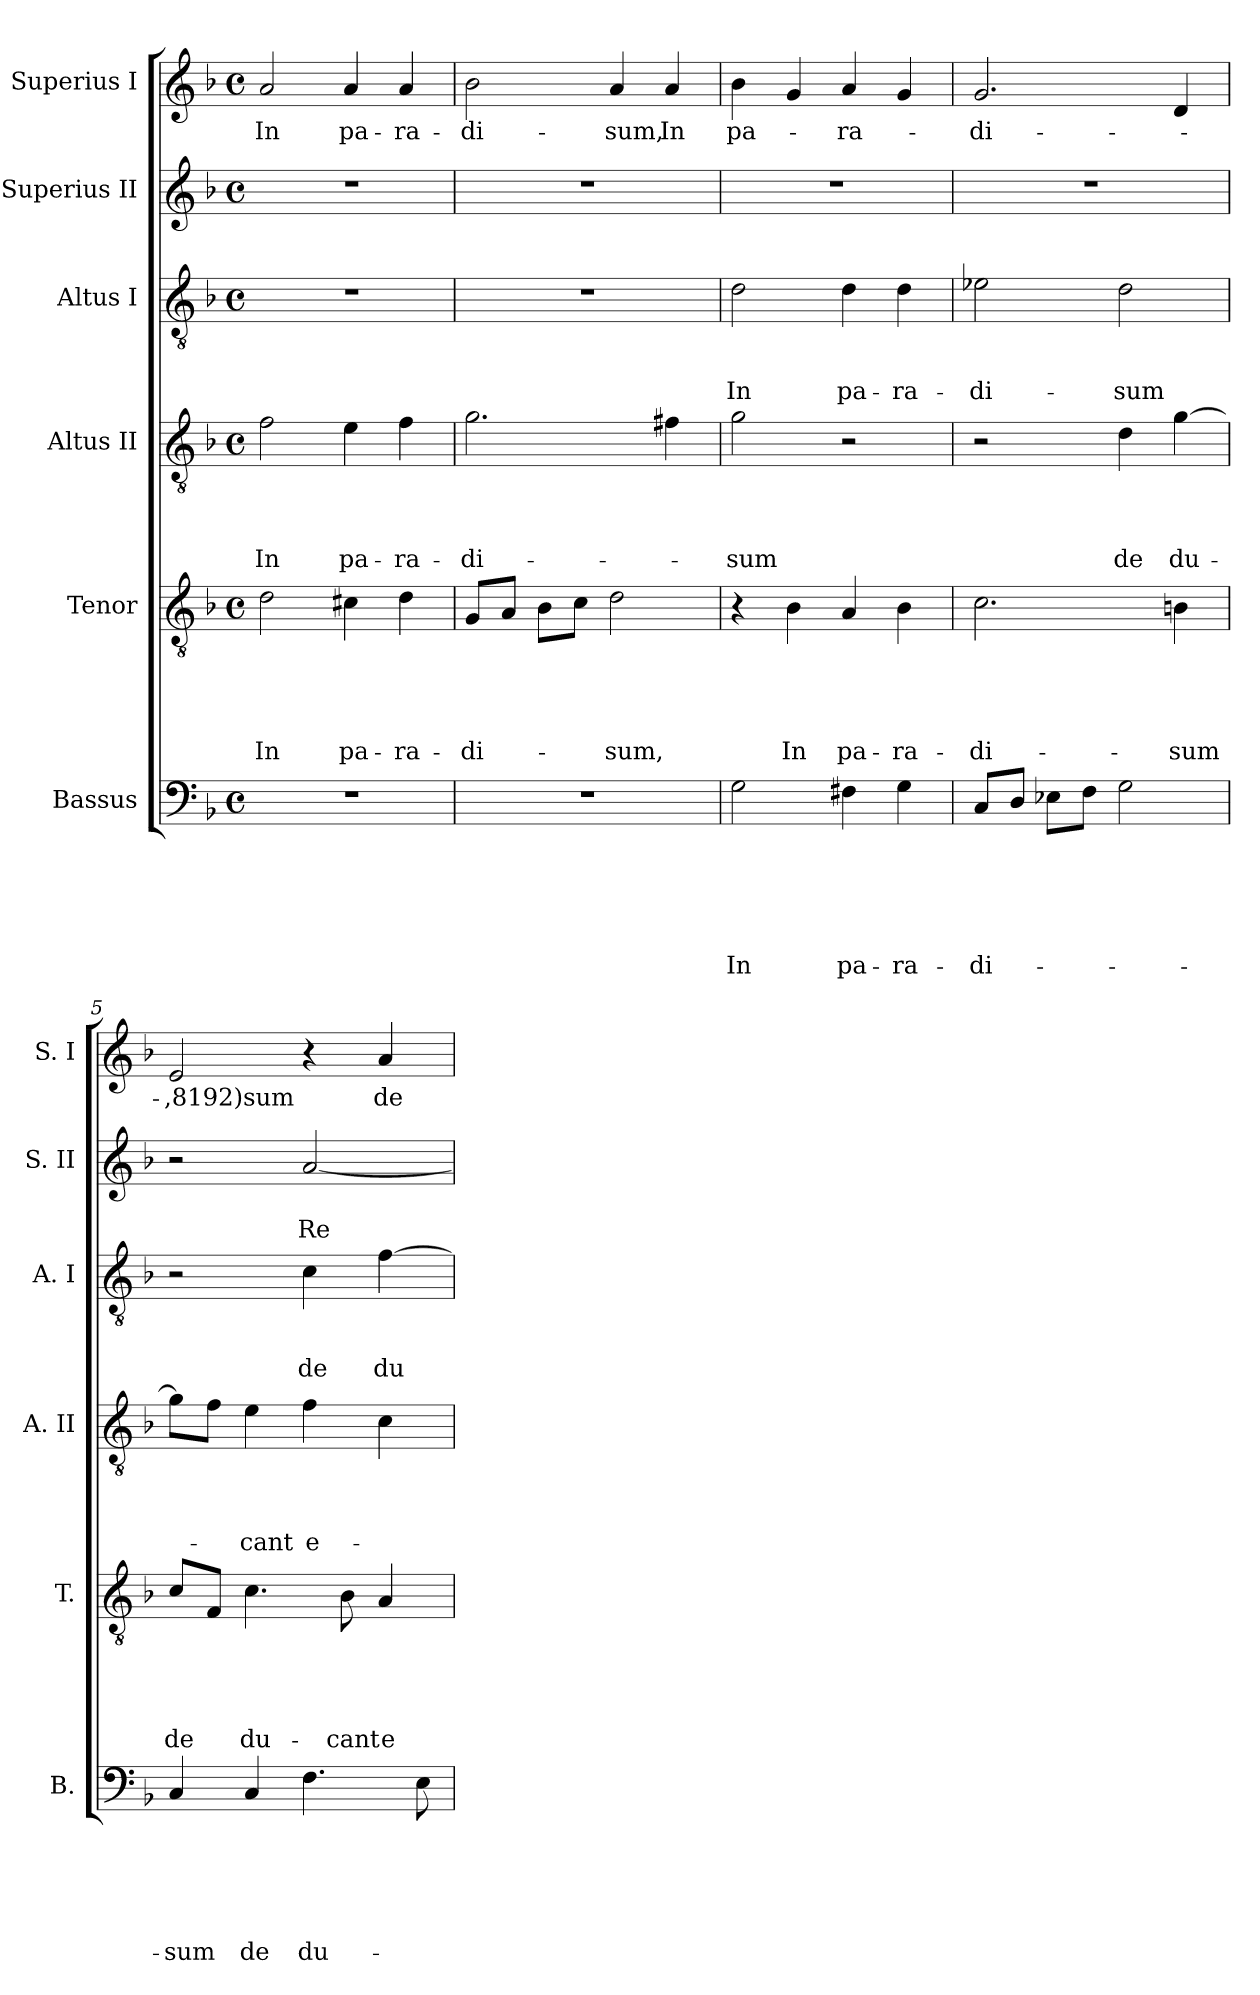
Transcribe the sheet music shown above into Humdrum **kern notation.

**kern	**text	**text	**text	**text	**text	**text	**kern	**text	**text	**text	**text	**text	**kern	**text	**text	**text	**text	**kern	**text	**text	**text	**kern	**text	**text	**kern	**text
*part6	*part6	*part6	*part6	*part6	*part6	*part6	*part5	*part5	*part5	*part5	*part5	*part5	*part4	*part4	*part4	*part4	*part4	*part3	*part3	*part3	*part3	*part2	*part2	*part2	*part1	*part1
*staff6	*staff6	*staff6	*staff6	*staff6	*staff6	*staff6	*staff5	*staff5	*staff5	*staff5	*staff5	*staff5	*staff4	*staff4	*staff4	*staff4	*staff4	*staff3	*staff3	*staff3	*staff3	*staff2	*staff2	*staff2	*staff1	*staff1
*I"Bassus	*	*	*	*	*	*	*I"Tenor	*	*	*	*	*	*I"Altus II	*	*	*	*	*I"Altus I	*	*	*	*I"Superius II	*	*	*I"Superius I	*
*I'B.	*	*	*	*	*	*	*I'T.	*	*	*	*	*	*I'A. II	*	*	*	*	*I'A. I	*	*	*	*I'S. II	*	*	*I'S. I	*
*clefF4	*	*	*	*	*	*	*clefGv2	*	*	*	*	*	*clefGv2	*	*	*	*	*clefGv2	*	*	*	*clefG2	*	*	*clefG2	*
*k[b-]	*	*	*	*	*	*	*k[b-]	*	*	*	*	*	*k[b-]	*	*	*	*	*k[b-]	*	*	*	*k[b-]	*	*	*k[b-]	*
*F:	*	*	*	*	*	*	*F:	*	*	*	*	*	*F:	*	*	*	*	*F:	*	*	*	*F:	*	*	*F:	*
*M4/4	*	*	*	*	*	*	*M4/4	*	*	*	*	*	*M4/4	*	*	*	*	*M4/4	*	*	*	*M4/4	*	*	*M4/4	*
*met(c)	*	*	*	*	*	*	*met(c)	*	*	*	*	*	*met(c)	*	*	*	*	*met(c)	*	*	*	*met(c)	*	*	*met(c)	*
=1	=1	=1	=1	=1	=1	=1	=1	=1	=1	=1	=1	=1	=1	=1	=1	=1	=1	=1	=1	=1	=1	=1	=1	=1	=1	=1
1r	.	.	.	.	.	.	2d\	.	.	.	.	In	2f\	.	.	.	In	1r	.	.	.	1r	.	.	2a/	In
.	.	.	.	.	.	.	4c#X\	.	.	.	.	pa-	4e\	.	.	.	pa-	.	.	.	.	.	.	.	4a/	pa-
.	.	.	.	.	.	.	4d\	.	.	.	.	-ra-	4f\	.	.	.	-ra-	.	.	.	.	.	.	.	4a/	-ra-
=2	=2	=2	=2	=2	=2	=2	=2	=2	=2	=2	=2	=2	=2	=2	=2	=2	=2	=2	=2	=2	=2	=2	=2	=2	=2	=2
1r	.	.	.	.	.	.	8G/L	.	.	.	.	-di-	2.g\	.	.	.	-di-	1r	.	.	.	1r	.	.	2b-\	-di-
.	.	.	.	.	.	.	8A/J	.	.	.	.	.	.	.	.	.	.	.	.	.	.	.	.	.	.	.
.	.	.	.	.	.	.	8B-\L	.	.	.	.	.	.	.	.	.	.	.	.	.	.	.	.	.	.	.
.	.	.	.	.	.	.	8c\J	.	.	.	.	.	.	.	.	.	.	.	.	.	.	.	.	.	.	.
.	.	.	.	.	.	.	2d\	.	.	.	.	-sum,	.	.	.	.	.	.	.	.	.	.	.	.	4a/	-sum,
.	.	.	.	.	.	.	.	.	.	.	.	.	4f#X\	.	.	.	.	.	.	.	.	.	.	.	4a/	In
=3	=3	=3	=3	=3	=3	=3	=3	=3	=3	=3	=3	=3	=3	=3	=3	=3	=3	=3	=3	=3	=3	=3	=3	=3	=3	=3
2G\	.	.	.	.	.	In	4r	.	.	.	.	.	2g\	.	.	.	-sum	2d\	.	.	In	1r	.	.	4b-\	pa-
.	.	.	.	.	.	.	4B-\	.	.	.	.	In	.	.	.	.	.	.	.	.	.	.	.	.	4g/	.
4F#X\	.	.	.	.	.	pa-	4A/	.	.	.	.	pa-	2r	.	.	.	.	4d\	.	.	pa-	.	.	.	4a/	-ra-
4G\	.	.	.	.	.	-ra-	4B-\	.	.	.	.	-ra-	.	.	.	.	.	4d\	.	.	-ra-	.	.	.	4g/	.
=4	=4	=4	=4	=4	=4	=4	=4	=4	=4	=4	=4	=4	=4	=4	=4	=4	=4	=4	=4	=4	=4	=4	=4	=4	=4	=4
8C/L	.	.	.	.	.	-di-	2.c\	.	.	.	.	-di-	2r	.	.	.	.	2e-X\	.	.	-di-	1r	.	.	2.g/	-di-
8D/J	.	.	.	.	.	.	.	.	.	.	.	.	.	.	.	.	.	.	.	.	.	.	.	.	.	.
8E-X\L	.	.	.	.	.	.	.	.	.	.	.	.	.	.	.	.	.	.	.	.	.	.	.	.	.	.
8F\J	.	.	.	.	.	.	.	.	.	.	.	.	.	.	.	.	.	.	.	.	.	.	.	.	.	.
2G\	.	.	.	.	.	.	.	.	.	.	.	.	4d\	.	.	.	de	2d\	.	.	-sum	.	.	.	.	.
.	.	.	.	.	.	.	4Bn\	.	.	.	.	-sum	[4g\	.	.	.	du-	.	.	.	.	.	.	.	4d/	.
=5	=5	=5	=5	=5	=5	=5	=5	=5	=5	=5	=5	=5	=5	=5	=5	=5	=5	=5	=5	=5	=5	=5	=5	=5	=5	=5
4C/	.	.	.	.	.	-sum	8c/L	.	.	.	.	de	8g\L]	.	.	.	.	2r	.	.	.	2r	.	.	2e/	-,8192)sum
.	.	.	.	.	.	.	8F/J	.	.	.	.	.	8f\J	.	.	.	.	.	.	.	.	.	.	.	.	.
4C/	.	.	.	.	.	de	4.c\	.	.	.	.	du-	4e\	.	.	.	-cant	.	.	.	.	.	.	.	.	.
4.F\	.	.	.	.	.	du-	.	.	.	.	.	.	4f\	.	.	.	e-	4c\	.	.	de	[2a/	.	Re-	4r	.
.	.	.	.	.	.	.	8B-\	.	.	.	.	-cant	.	.	.	.	.	.	.	.	.	.	.	.	.	.
.	.	.	.	.	.	.	4A/	.	.	.	.	e-	4c\	.	.	.	.	[4f\	.	.	du-	.	.	.	4a/	de
8E\	.	.	.	.	.	.	.	.	.	.	.	.	.	.	.	.	.	.	.	.	.	.	.	.	.	.
=	=	=	=	=	=	=	=	=	=	=	=	=	=	=	=	=	=	=	=	=	=	=	=	=	=	=
*-	*-	*-	*-	*-	*-	*-	*-	*-	*-	*-	*-	*-	*-	*-	*-	*-	*-	*-	*-	*-	*-	*-	*-	*-	*-	*-
